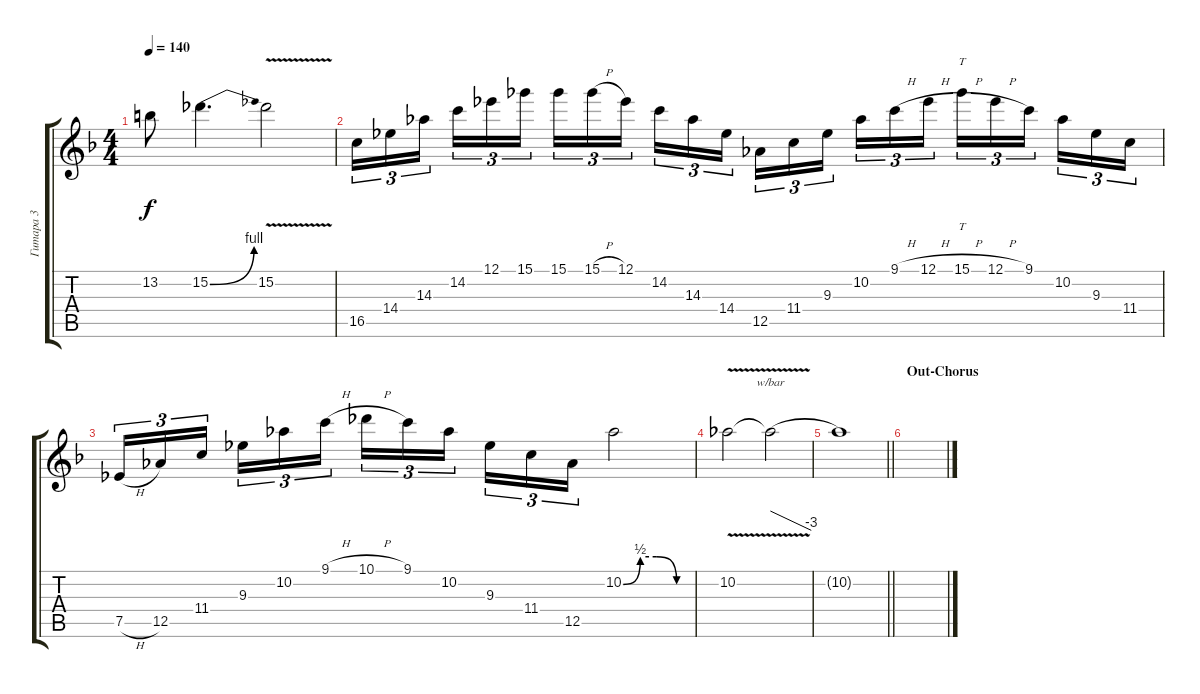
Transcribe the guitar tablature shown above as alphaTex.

\track ("Гитара 3" "Гитара 3") {instrument distortionguitar}
\staff {score tabs}
\tuning (Eb4 Bb3 Gb3 Db3 Ab2 Db2) {hide}
\ts (4 4)
\tempo 140
\clef g2
\ks dminor
13.2{t}.8{dy f} 15.2{be (bend 0 0 60 4)}.4{d} 15.2{v}.2 |
16.5.16{tu (3 2)} 14.4.16{tu (3 2)} 14.3.16{tu (3 2) beam splitsecondary} 14.2.16{tu (3 2)} 12.1.16{tu (3 2)} 15.1.16{tu (3 2)} 15.1.16{tu (3 2)} 15.1{h}.16{tu (3 2)} 12.1.16{tu (3 2) beam splitsecondary} 14.2.16{tu (3 2)} 14.3.16{tu (3 2)} 14.4.16{tu (3 2)} 12.5.16{tu (3 2)} 11.4.16{tu (3 2)} 9.3.16{tu (3 2) beam splitsecondary} 10.2.16{tu (3 2)} 9.1{h}.16{tu (3 2)} 12.1{h}.16{tu (3 2)} 15.1{h}.16{tt tu (3 2)} 12.1{h}.16{tu (3 2)} 9.1.16{tu (3 2) beam splitsecondary} 10.2.16{tu (3 2)} 9.3.16{tu (3 2)} 11.4.16{tu (3 2)} |
7.5{h}.16{tu (3 2)} 12.5.16{tu (3 2)} 11.4.16{tu (3 2) beam splitsecondary} 9.3.16{tu (3 2)} 10.2.16{tu (3 2)} 9.1{h}.16{tu (3 2)} 10.1{h}.16{tu (3 2)} 9.1.16{tu (3 2)} 10.2.16{tu (3 2) beam splitsecondary} 9.3.16{tu (3 2)} 11.4.16{tu (3 2)} 12.5.16{tu (3 2)} 10.2{be (custom 0 0 15 2 29 2 47 0 60 0)}.2 |
10.2{v}.2 10.2{t}.2{tbe (dive default 0 0 60 -12)} |
\barLineRight lightlight
10.2{t}.1 |
\section ("" "Out-Chorus")
